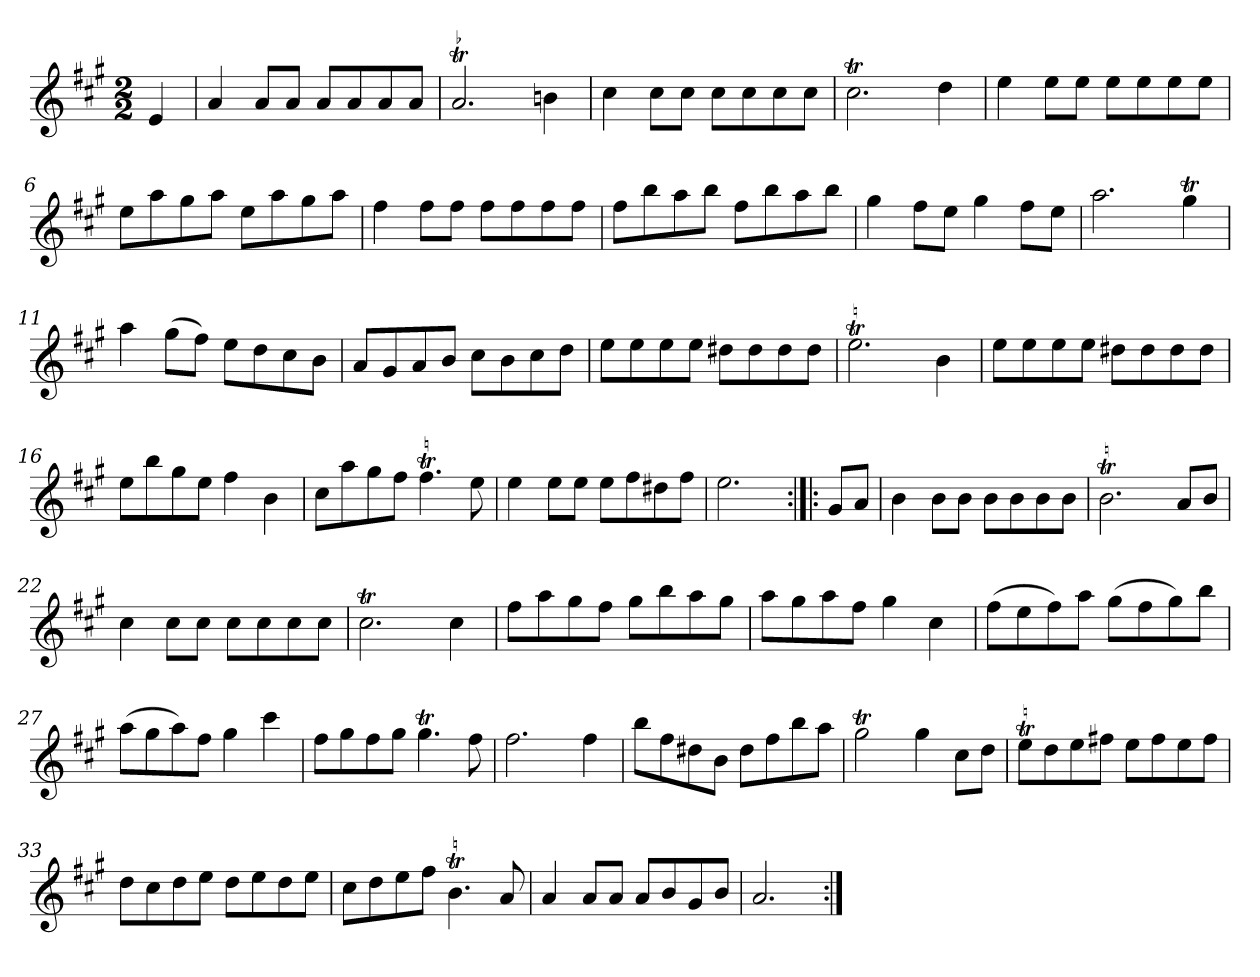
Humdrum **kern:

**kern
*part1
*staff1
*clefG2
*k[f#c#g#]
*A:
*M2/2
*MM138
=
4e
=1
4a
8a/L
8a/J
8a/L
8a/
8a/
8a/J
=2
!LO:TR:acc=-
2.at
4bn
=3
4cc#
8cc#\L
8cc#\J
8cc#\L
8cc#\
8cc#\
8cc#\J
=4
2.cc#t
4dd
=5
4ee
8ee\L
8ee\J
8ee\L
8ee\
8ee\
8ee\J
=6
8ee\L
8aa\
8gg#\
8aa\J
8ee\L
8aa\
8gg#\
8aa\J
=7
4ff#
8ff#\L
8ff#\J
8ff#\L
8ff#\
8ff#\
8ff#\J
=8
8ff#\L
8bb\
8aa\
8bb\J
8ff#\L
8bb\
8aa\
8bb\J
=9
4gg#
8ff#\L
8ee\J
4gg#
8ff#\L
8ee\J
=10
2.aa
4gg#t
=11
4aa
(8gg#\L
8ff#\J)
8ee\L
8dd\
8cc#\
8b\J
=12
8a/L
8g#/
8a/
8b/J
8cc#\L
8b\
8cc#\
8dd\J
=13
8ee\L
8ee\
8ee\
8ee\J
8dd#X\L
8dd#\
8dd#\
8dd#\J
=14
2.eet
4b
=15
8ee\L
8ee\
8ee\
8ee\J
8dd#X\L
8dd#\
8dd#\
8dd#\J
=16
8ee\L
8bb\
8gg#\
8ee\J
4ff#
4b
=17
8cc#\L
8aa\
8gg#\
8ff#\J
4.ff#t
8ee
=18
4ee
8ee\L
8ee\J
8ee\L
8ff#\
8dd#X\
8ff#\J
=19
2.ee
=:|!|:
8g#/L
8a/J
=20
4b
8b\L
8b\J
8b\L
8b\
8b\
8b\J
=21
2.bt
8a/L
8b/J
=22
4cc#
8cc#\L
8cc#\J
8cc#\L
8cc#\
8cc#\
8cc#\J
=23
2.cc#t
4cc#
=24
8ff#\L
8aa\
8gg#\
8ff#\J
8gg#\L
8bb\
8aa\
8gg#\J
=25
8aa\L
8gg#\
8aa\
8ff#\J
4gg#
4cc#
=26
(8ff#\L
8ee\
8ff#\)
8aa\J
(8gg#\L
8ff#\
8gg#\)
8bb\J
=27
(8aa\L
8gg#\
8aa\)
8ff#\J
4gg#
4ccc#
=28
8ff#\L
8gg#\
8ff#\
8gg#\J
4.gg#t
8ff#
=29
2.ff#
4ff#
=30
8bb\L
8ff#\
8dd#X\
8b\J
8dd#\L
8ff#\
8bb\
8aa\J
=31
2gg#t
4gg#
8cc#\L
8dd\J
=32
8eet\L
8dd\
8ee\
8ff#X\J
8ee\L
8ff#\
8ee\
8ff#\J
=33
8dd\L
8cc#\
8dd\
8ee\J
8dd\L
8ee\
8dd\
8ee\J
=34
8cc#\L
8dd\
8ee\
8ff#\J
4.bt
8a
=35
4a
8a/L
8a/J
8a/L
8b/
8g#/
8b/J
=36
2.a
=:|!
*-
